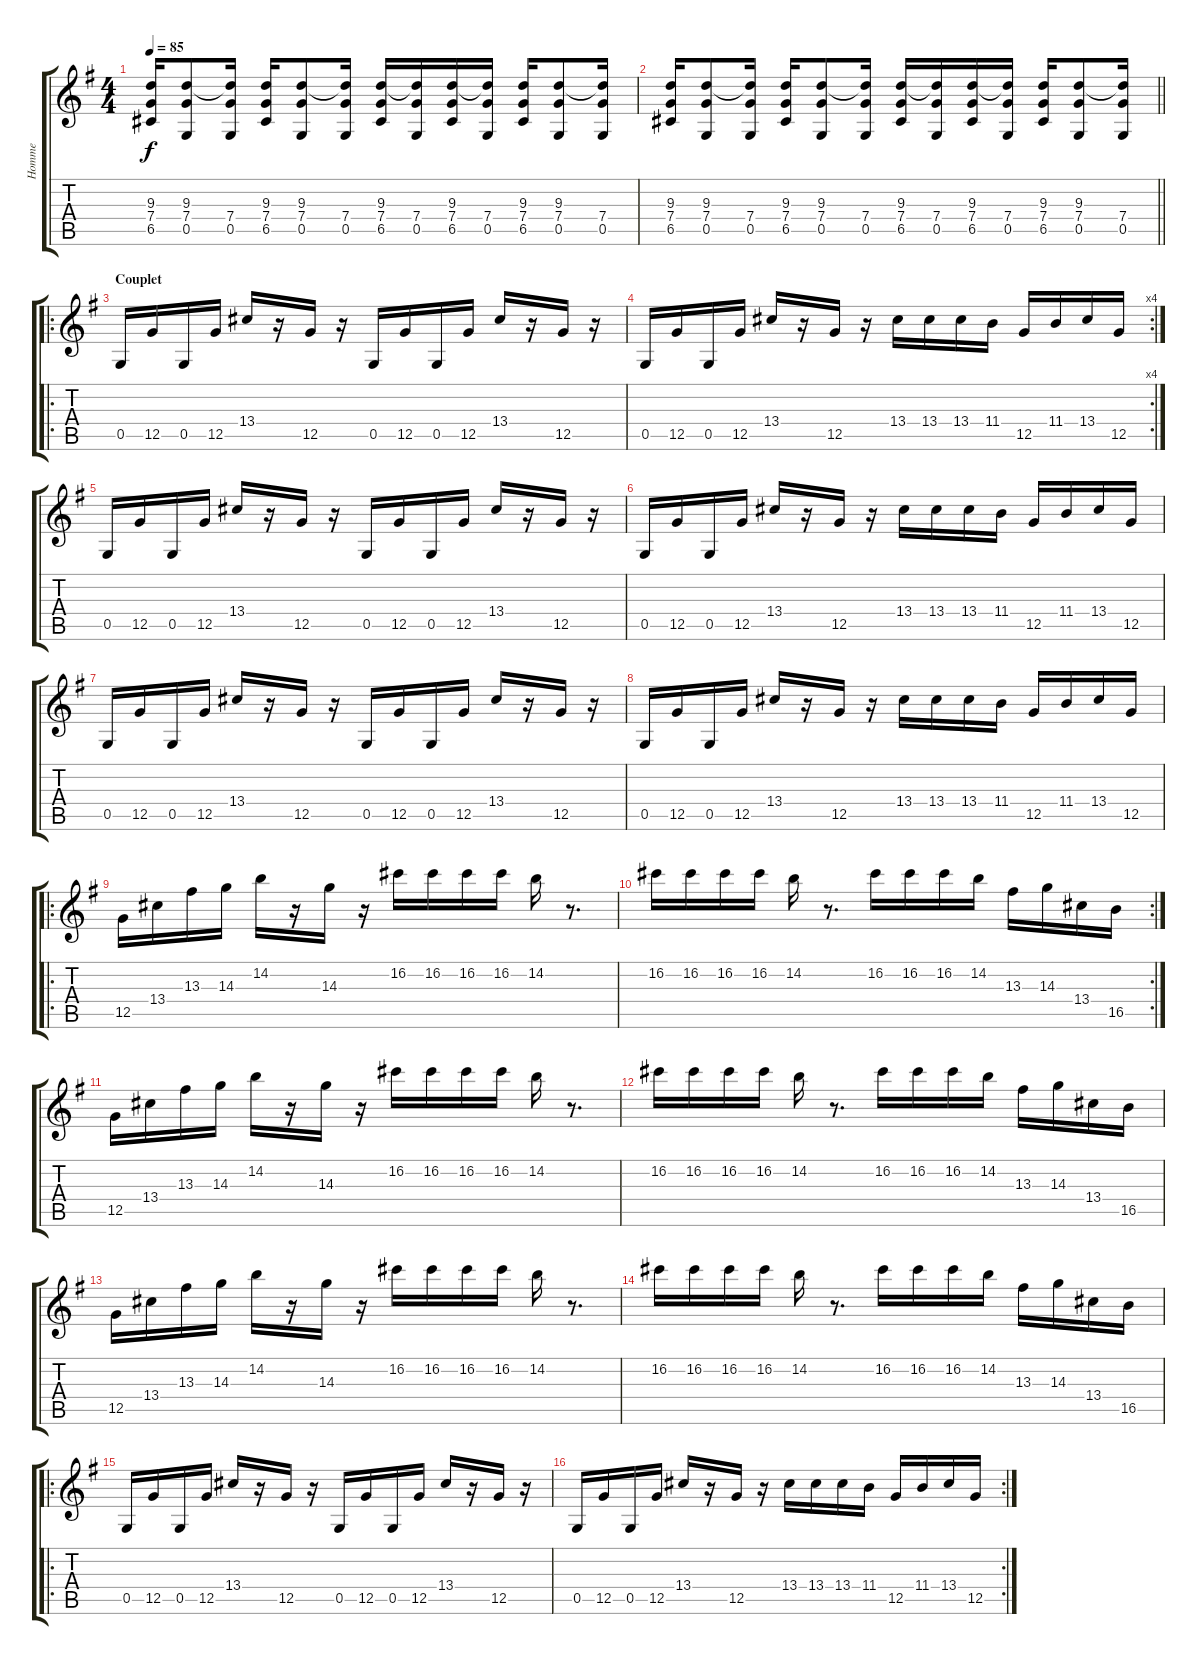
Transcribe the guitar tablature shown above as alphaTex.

\track ("Homme" "Homme") {instrument overdrivenguitar}
\staff {score tabs}
\tuning (D4 A3 F3 C3 G2 D2) {hide}
\ts (4 4)
\tempo 85
\clef g2
\ks g
(9.3 7.4 6.5).16{dy f} (9.3 7.4 0.5).8 (9.3{t} 7.4 0.5).16 (9.3 7.4 6.5).16 (9.3 7.4 0.5).8 (9.3{t} 7.4 0.5).16 (9.3 7.4 6.5).16 (9.3{t} 7.4 0.5).16 (9.3 7.4 6.5).16 (9.3{t} 7.4 0.5).16 (9.3 7.4 6.5).16 (9.3 7.4 0.5).8 (9.3{t} 7.4 0.5).16 |
\barLineRight lightlight
(9.3 7.4 6.5).16 (9.3 7.4 0.5).8 (9.3{t} 7.4 0.5).16 (9.3 7.4 6.5).16 (9.3 7.4 0.5).8 (9.3{t} 7.4 0.5).16 (9.3 7.4 6.5).16 (9.3{t} 7.4 0.5).16 (9.3 7.4 6.5).16 (9.3{t} 7.4 0.5).16 (9.3 7.4 6.5).16 (9.3 7.4 0.5).8 (9.3{t} 7.4 0.5).16 |
\ro
\section ("" "Couplet")
0.5.16 12.5.16 0.5.16 12.5.16 13.4.16 r.16 12.5.16 r.16 0.5.16 12.5.16 0.5.16 12.5.16 13.4.16 r.16 12.5.16 r.16 |
\rc 4
0.5.16 12.5.16 0.5.16 12.5.16 13.4.16 r.16 12.5.16 r.16 13.4.16 13.4.16 13.4.16 11.4.16 12.5.16 11.4.16 13.4.16 12.5.16 |
0.5.16 12.5.16 0.5.16 12.5.16 13.4.16 r.16 12.5.16 r.16 0.5.16 12.5.16 0.5.16 12.5.16 13.4.16 r.16 12.5.16 r.16 |
0.5.16 12.5.16 0.5.16 12.5.16 13.4.16 r.16 12.5.16 r.16 13.4.16 13.4.16 13.4.16 11.4.16 12.5.16 11.4.16 13.4.16 12.5.16 |
0.5.16 12.5.16 0.5.16 12.5.16 13.4.16 r.16 12.5.16 r.16 0.5.16 12.5.16 0.5.16 12.5.16 13.4.16 r.16 12.5.16 r.16 |
0.5.16 12.5.16 0.5.16 12.5.16 13.4.16 r.16 12.5.16 r.16 13.4.16 13.4.16 13.4.16 11.4.16 12.5.16 11.4.16 13.4.16 12.5.16 |
\ro
12.5.16 13.4.16 13.3.16 14.3.16 14.2.16 r.16 14.3.16 r.16 16.2.16 16.2.16 16.2.16 16.2.16 14.2.16 r.8{d} |
\rc 2
16.2.16 16.2.16 16.2.16 16.2.16 14.2.16 r.8{d} 16.2.16 16.2.16 16.2.16 14.2.16 13.3.16 14.3.16 13.4.16 16.5.16 |
12.5.16 13.4.16 13.3.16 14.3.16 14.2.16 r.16 14.3.16 r.16 16.2.16 16.2.16 16.2.16 16.2.16 14.2.16 r.8{d} |
16.2.16 16.2.16 16.2.16 16.2.16 14.2.16 r.8{d} 16.2.16 16.2.16 16.2.16 14.2.16 13.3.16 14.3.16 13.4.16 16.5.16 |
12.5.16 13.4.16 13.3.16 14.3.16 14.2.16 r.16 14.3.16 r.16 16.2.16 16.2.16 16.2.16 16.2.16 14.2.16 r.8{d} |
16.2.16 16.2.16 16.2.16 16.2.16 14.2.16 r.8{d} 16.2.16 16.2.16 16.2.16 14.2.16 13.3.16 14.3.16 13.4.16 16.5.16 |
\ro
0.5.16 12.5.16 0.5.16 12.5.16 13.4.16 r.16 12.5.16 r.16 0.5.16 12.5.16 0.5.16 12.5.16 13.4.16 r.16 12.5.16 r.16 |
\rc 2
0.5.16 12.5.16 0.5.16 12.5.16 13.4.16 r.16 12.5.16 r.16 13.4.16 13.4.16 13.4.16 11.4.16 12.5.16 11.4.16 13.4.16 12.5.16
